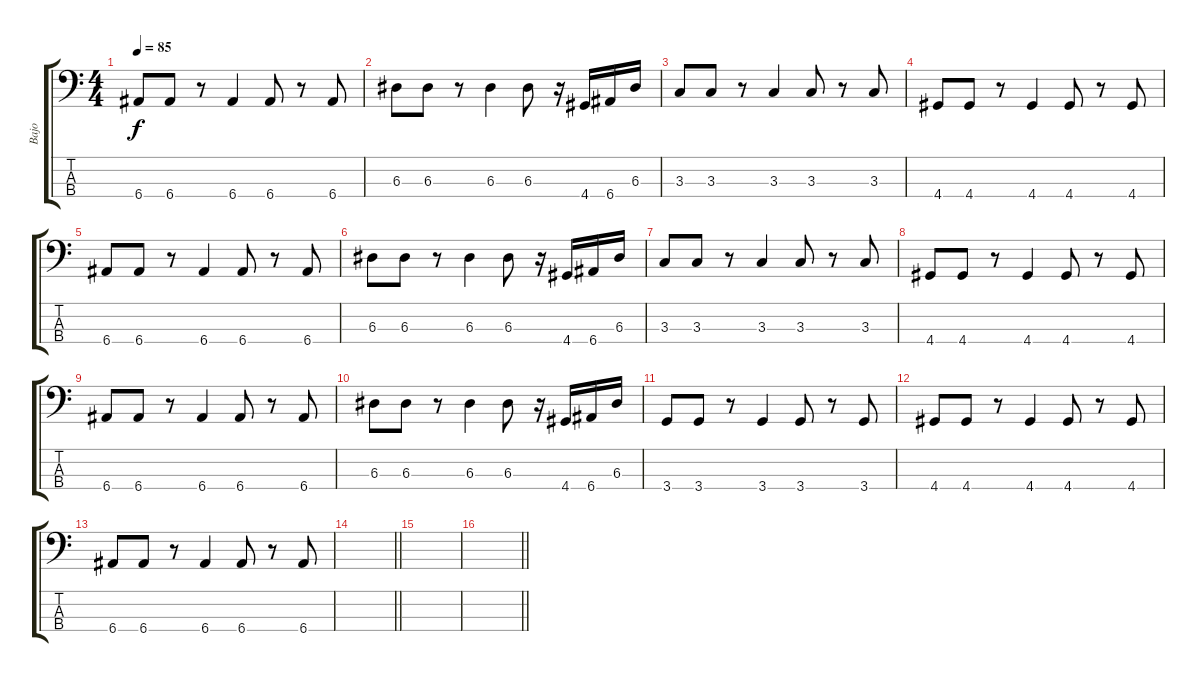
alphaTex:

\track ("Bajo" "Bajo") {instrument electricbassfinger}
\staff {score tabs}
\tuning (G2 D2 A1 E1) {hide}
\ts (4 4)
\tempo 85
\clef f4
\ks c
6.4.8{dy f} 6.4.8 r.8 6.4.4 6.4.8 r.8 6.4.8 |
6.3.8 6.3.8 r.8 6.3.4 6.3.8 r.16 4.4.16 6.4.16 6.3.16 |
3.3.8 3.3.8 r.8 3.3.4 3.3.8 r.8 3.3.8 |
4.4.8 4.4.8 r.8 4.4.4 4.4.8 r.8 4.4.8 |
6.4.8 6.4.8 r.8 6.4.4 6.4.8 r.8 6.4.8 |
6.3.8 6.3.8 r.8 6.3.4 6.3.8 r.16 4.4.16 6.4.16 6.3.16 |
3.3.8 3.3.8 r.8 3.3.4 3.3.8 r.8 3.3.8 |
4.4.8 4.4.8 r.8 4.4.4 4.4.8 r.8 4.4.8 |
6.4.8 6.4.8 r.8 6.4.4 6.4.8 r.8 6.4.8 |
6.3.8 6.3.8 r.8 6.3.4 6.3.8 r.16 4.4.16 6.4.16 6.3.16 |
3.4.8 3.4.8 r.8 3.4.4 3.4.8 r.8 3.4.8 |
4.4.8 4.4.8 r.8 4.4.4 4.4.8 r.8 4.4.8 |
6.4.8 6.4.8 r.8 6.4.4 6.4.8 r.8 6.4.8 |
\barLineRight lightlight
|
|
\barLineRight lightlight
